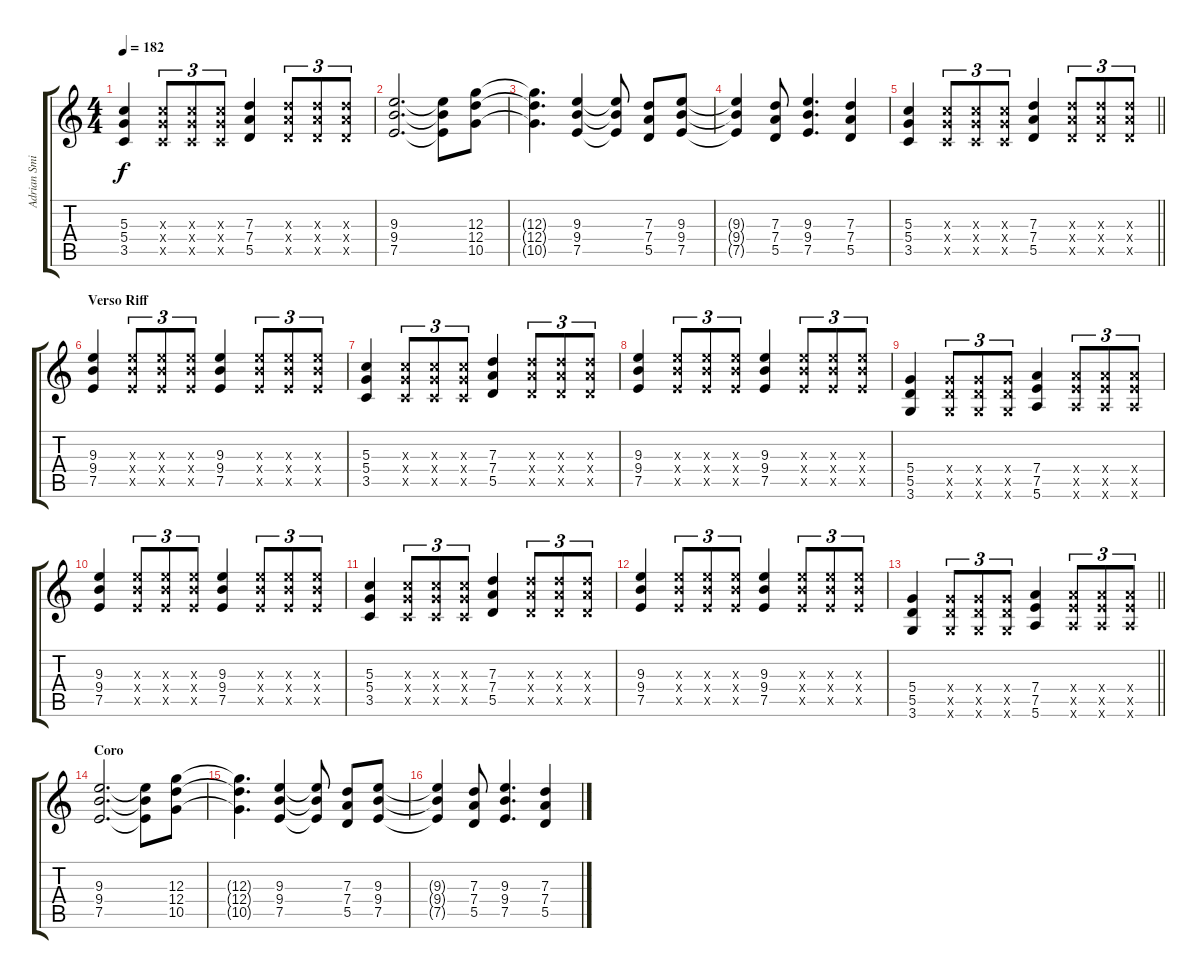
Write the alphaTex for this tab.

\track ("Adrian Smith" "Adrian Smi") {instrument overdrivenguitar}
\staff {score tabs}
\tuning (E4 B3 G3 D3 A2 E2) {hide}
\ts (4 4)
\tempo 182
\clef g2
\ks c
(5.3 5.4 3.5).4{dy f} (5.3{x} 5.4{x} 3.5{x}).8{tu (3 2)} (5.3{x} 5.4{x} 3.5{x}).8{tu (3 2)} (5.3{x} 5.4{x} 3.5{x}).8{tu (3 2)} (7.3 7.4 5.5).4 (7.3{x} 7.4{x} 5.5{x}).8{tu (3 2)} (7.3{x} 7.4{x} 5.5{x}).8{tu (3 2)} (7.3{x} 7.4{x} 5.5{x}).8{tu (3 2)} |
(9.3 9.4 7.5).2{d} (9.3{t} 9.4{t} 7.5{t}).8 (12.3 12.4 10.5).8 |
(12.3{t} 12.4{t} 10.5{t}).4{d} (9.3 9.4 7.5).4 (9.3{t} 9.4{t} 7.5{t}).8 (7.3 7.4 5.5).8 (9.3 9.4 7.5).8 |
(9.3{t} 9.4{t} 7.5{t}).4 (7.3 7.4 5.5).8 (9.3 9.4 7.5).4{d} (7.3 7.4 5.5).4 |
\barLineRight lightlight
(5.3 5.4 3.5).4 (5.3{x} 5.4{x} 3.5{x}).8{tu (3 2)} (5.3{x} 5.4{x} 3.5{x}).8{tu (3 2)} (5.3{x} 5.4{x} 3.5{x}).8{tu (3 2)} (7.3 7.4 5.5).4 (7.3{x} 7.4{x} 5.5{x}).8{tu (3 2)} (7.3{x} 7.4{x} 5.5{x}).8{tu (3 2)} (7.3{x} 7.4{x} 5.5{x}).8{tu (3 2)} |
\section ("" "Verso Riff")
(9.3 9.4 7.5).4 (9.3{x} 9.4{x} 7.5{x}).8{tu (3 2)} (9.3{x} 9.4{x} 7.5{x}).8{tu (3 2)} (9.3{x} 9.4{x} 7.5{x}).8{tu (3 2)} (9.3 9.4 7.5).4 (9.3{x} 9.4{x} 7.5{x}).8{tu (3 2)} (9.3{x} 9.4{x} 7.5{x}).8{tu (3 2)} (9.3{x} 9.4{x} 7.5{x}).8{tu (3 2)} |
(5.3 5.4 3.5).4 (5.3{x} 5.4{x} 3.5{x}).8{tu (3 2)} (5.3{x} 5.4{x} 3.5{x}).8{tu (3 2)} (5.3{x} 5.4{x} 3.5{x}).8{tu (3 2)} (7.3 7.4 5.5).4 (7.3{x} 7.4{x} 5.5{x}).8{tu (3 2)} (7.3{x} 7.4{x} 5.5{x}).8{tu (3 2)} (7.3{x} 7.4{x} 5.5{x}).8{tu (3 2)} |
(9.3 9.4 7.5).4 (9.3{x} 9.4{x} 7.5{x}).8{tu (3 2)} (9.3{x} 9.4{x} 7.5{x}).8{tu (3 2)} (9.3{x} 9.4{x} 7.5{x}).8{tu (3 2)} (9.3 9.4 7.5).4 (9.3{x} 9.4{x} 7.5{x}).8{tu (3 2)} (9.3{x} 9.4{x} 7.5{x}).8{tu (3 2)} (9.3{x} 9.4{x} 7.5{x}).8{tu (3 2)} |
(5.4 5.5 3.6).4 (5.4{x} 5.5{x} 3.6{x}).8{tu (3 2)} (5.4{x} 5.5{x} 3.6{x}).8{tu (3 2)} (5.4{x} 5.5{x} 3.6{x}).8{tu (3 2)} (7.4 7.5 5.6).4 (7.4{x} 7.5{x} 5.6{x}).8{tu (3 2)} (7.4{x} 7.5{x} 5.6{x}).8{tu (3 2)} (7.4{x} 7.5{x} 5.6{x}).8{tu (3 2)} |
(9.3 9.4 7.5).4 (9.3{x} 9.4{x} 7.5{x}).8{tu (3 2)} (9.3{x} 9.4{x} 7.5{x}).8{tu (3 2)} (9.3{x} 9.4{x} 7.5{x}).8{tu (3 2)} (9.3 9.4 7.5).4 (9.3{x} 9.4{x} 7.5{x}).8{tu (3 2)} (9.3{x} 9.4{x} 7.5{x}).8{tu (3 2)} (9.3{x} 9.4{x} 7.5{x}).8{tu (3 2)} |
(5.3 5.4 3.5).4 (5.3{x} 5.4{x} 3.5{x}).8{tu (3 2)} (5.3{x} 5.4{x} 3.5{x}).8{tu (3 2)} (5.3{x} 5.4{x} 3.5{x}).8{tu (3 2)} (7.3 7.4 5.5).4 (7.3{x} 7.4{x} 5.5{x}).8{tu (3 2)} (7.3{x} 7.4{x} 5.5{x}).8{tu (3 2)} (7.3{x} 7.4{x} 5.5{x}).8{tu (3 2)} |
(9.3 9.4 7.5).4 (9.3{x} 9.4{x} 7.5{x}).8{tu (3 2)} (9.3{x} 9.4{x} 7.5{x}).8{tu (3 2)} (9.3{x} 9.4{x} 7.5{x}).8{tu (3 2)} (9.3 9.4 7.5).4 (9.3{x} 9.4{x} 7.5{x}).8{tu (3 2)} (9.3{x} 9.4{x} 7.5{x}).8{tu (3 2)} (9.3{x} 9.4{x} 7.5{x}).8{tu (3 2)} |
\barLineRight lightlight
(5.4 5.5 3.6).4 (5.4{x} 5.5{x} 3.6{x}).8{tu (3 2)} (5.4{x} 5.5{x} 3.6{x}).8{tu (3 2)} (5.4{x} 5.5{x} 3.6{x}).8{tu (3 2)} (7.4 7.5 5.6).4 (7.4{x} 7.5{x} 5.6{x}).8{tu (3 2)} (7.4{x} 7.5{x} 5.6{x}).8{tu (3 2)} (7.4{x} 7.5{x} 5.6{x}).8{tu (3 2)} |
\section ("" "Coro")
(9.3 9.4 7.5).2{d} (9.3{t} 9.4{t} 7.5{t}).8 (12.3 12.4 10.5).8 |
(12.3{t} 12.4{t} 10.5{t}).4{d} (9.3 9.4 7.5).4 (9.3{t} 9.4{t} 7.5{t}).8 (7.3 7.4 5.5).8 (9.3 9.4 7.5).8 |
(9.3{t} 9.4{t} 7.5{t}).4 (7.3 7.4 5.5).8 (9.3 9.4 7.5).4{d} (7.3 7.4 5.5).4
